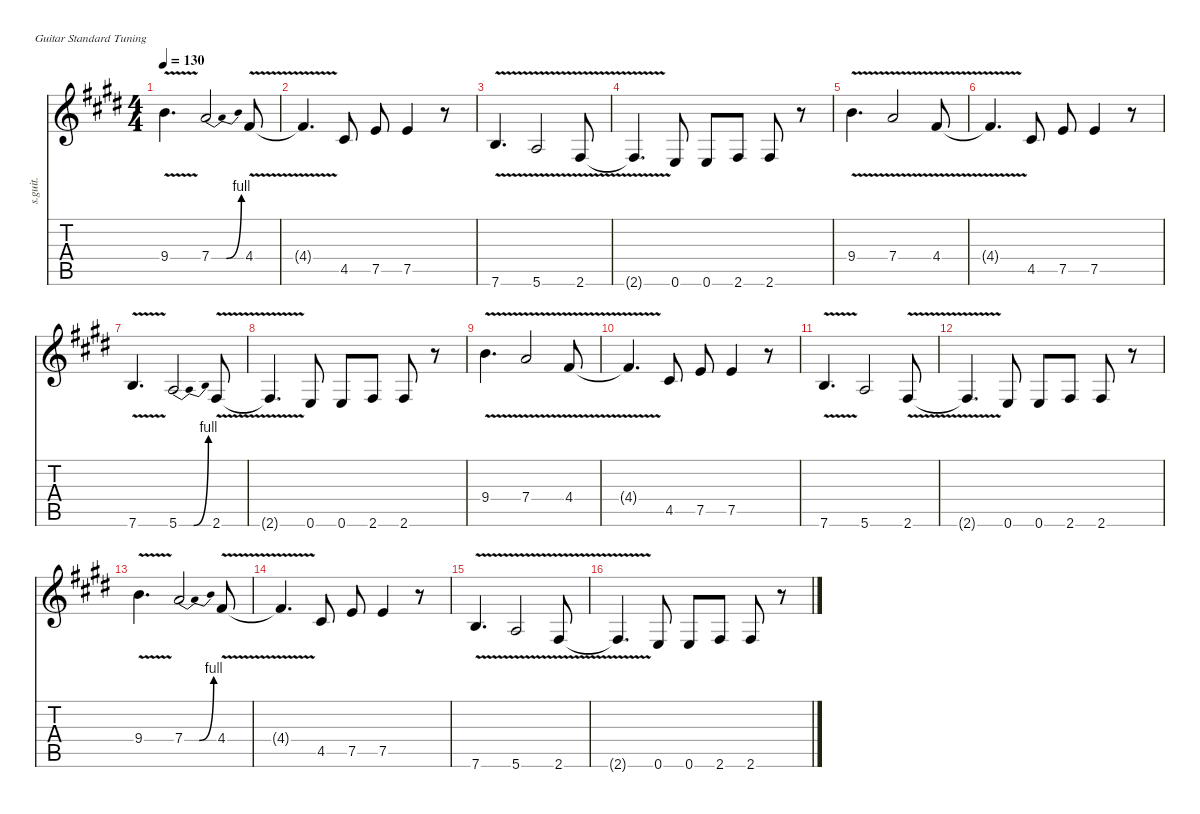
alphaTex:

\defaultSystemsLayout 4
\hideDynamics
\bracketExtendMode nobrackets
\otherSystemsTrackNameOrientation horizontal
\track ("Al - Acoustic Guitar" "s.guit.") {instrument acousticguitarsteel}
\staff {score tabs}
\tuning (E4 B3 G3 D3 A2 E2)
\ts (4 4)
\tempo 130
\clef g2
\ks e
9.4{v acc forcenatural}.4{d dy f beam Down} 7.4{be (bendrelease 0 0 30 4 39 4 15 0) acc forcenatural}.2{beam Up} 4.4{v acc #}.8{beam Up} |
4.4{v t acc #}.4{d beam Up} 4.5{acc #}.8{beam Up} 7.5{acc forcenatural}.8{beam Up} 7.5{acc forcenatural}.4{beam Up} r.8{beam Up} |
7.6{v acc forcenatural}.4{d beam Up} 5.6{v acc forcenatural}.2{beam Up} 2.6{v acc #}.8{beam Up} |
2.6{v t acc #}.4{d beam Up} 0.6{acc forcenatural}.8{beam Up} 0.6{acc forcenatural}.8{beam Up} 2.6{acc #}.8{beam Up} 2.6{acc #}.8{beam Up} r.8{beam Up} |
9.4{v acc forcenatural}.4{d beam Down} 7.4{v acc forcenatural}.2{beam Up} 4.4{v acc #}.8{beam Up} |
4.4{v t acc #}.4{d beam Up} 4.5{acc #}.8{beam Up} 7.5{acc forcenatural}.8{beam Up} 7.5{acc forcenatural}.4{beam Up} r.8{beam Up} |
7.6{v acc forcenatural}.4{d beam Up} 5.6{be (bendrelease 0 0 30 4 39.999998399999996 4 9.999999599999999 0) acc forcenatural}.2{beam Up} 2.6{v acc #}.8{beam Up} |
2.6{v t acc #}.4{d beam Up} 0.6{acc forcenatural}.8{beam Up} 0.6{acc forcenatural}.8{beam Up} 2.6{acc #}.8{beam Up} 2.6{acc #}.8{beam Up} r.8{beam Up} |
9.4{v acc forcenatural}.4{d beam Down} 7.4{v acc forcenatural}.2{beam Up} 4.4{v acc #}.8{beam Up} |
4.4{v t acc #}.4{d beam Up} 4.5{acc #}.8{beam Up} 7.5{acc forcenatural}.8{beam Up} 7.5{acc forcenatural}.4{beam Up} r.8{beam Up} |
7.6{v acc forcenatural}.4{d beam Up} 5.6{acc forcenatural}.2{beam Up} 2.6{v acc #}.8{beam Up} |
2.6{v t acc #}.4{d beam Up} 0.6{acc forcenatural}.8{beam Up} 0.6{acc forcenatural}.8{beam Up} 2.6{acc #}.8{beam Up} 2.6{acc #}.8{beam Up} r.8{beam Up} |
9.4{v acc forcenatural}.4{d beam Down} 7.4{be (bendrelease 0 0 30 4 39 4 15 0) acc forcenatural}.2{beam Up} 4.4{v acc #}.8{beam Up} |
4.4{v t acc #}.4{d beam Up} 4.5{acc #}.8{beam Up} 7.5{acc forcenatural}.8{beam Up} 7.5{acc forcenatural}.4{beam Up} r.8{beam Up} |
7.6{v acc forcenatural}.4{d beam Up} 5.6{v acc forcenatural}.2{beam Up} 2.6{v acc #}.8{beam Up} |
2.6{v t acc #}.4{d beam Up} 0.6{acc forcenatural}.8{beam Up} 0.6{acc forcenatural}.8{beam Up} 2.6{acc #}.8{beam Up} 2.6{acc #}.8{beam Up} r.8{beam Up}
